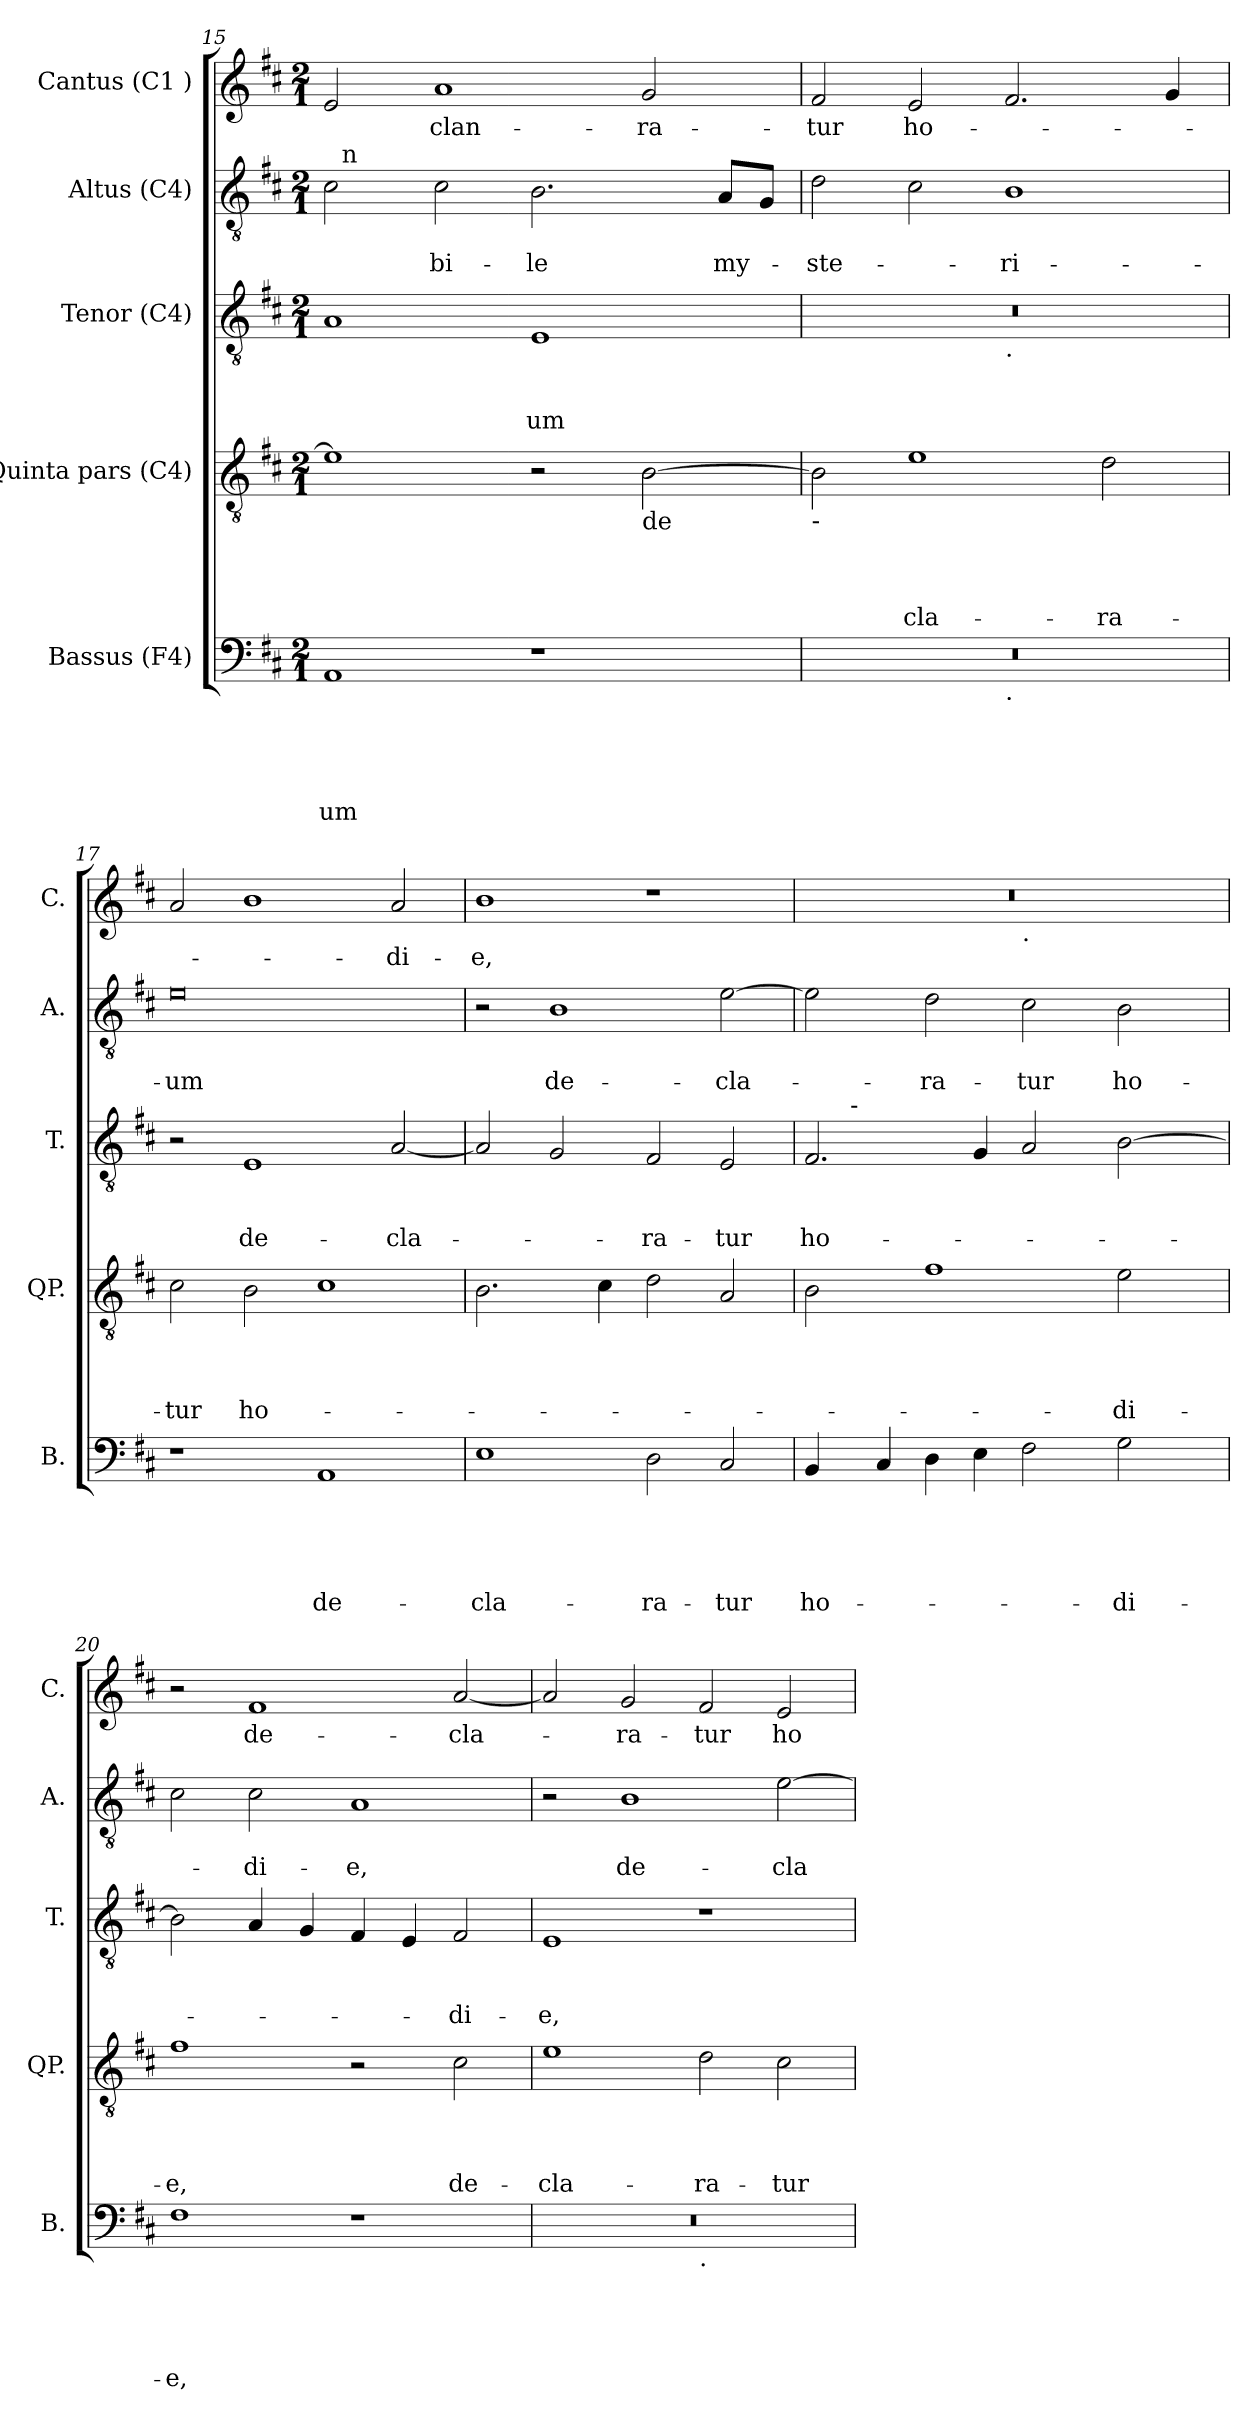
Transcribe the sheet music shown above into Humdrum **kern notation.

**kern	**text	**text	**text	**text	**text	**kern	**text	**text	**text	**text	**kern	**text	**text	**text	**kern	**text	**text	**kern	**text
*part5	*part5	*part5	*part5	*part5	*part5	*part4	*part4	*part4	*part4	*part4	*part3	*part3	*part3	*part3	*part2	*part2	*part2	*part1	*part1
*staff5	*staff5	*staff5	*staff5	*staff5	*staff5	*staff4	*staff4	*staff4	*staff4	*staff4	*staff3	*staff3	*staff3	*staff3	*staff2	*staff2	*staff2	*staff1	*staff1
*I"Bassus (F4)	*	*	*	*	*	*I"Quinta pars (C4)	*	*	*	*	*I"Tenor (C4)	*	*	*	*I"Altus (C4)	*	*	*I"Cantus (C1 )	*
*I'B.	*	*	*	*	*	*I'QP.	*	*	*	*	*I'T.	*	*	*	*I'A.	*	*	*I'C.	*
!!LO:PB:g=z
*clefF4	*	*	*	*	*	*clefGv2	*	*	*	*	*clefGv2	*	*	*	*clefGv2	*	*	*clefG2	*
*k[f#c#]	*	*	*	*	*	*k[f#c#]	*	*	*	*	*k[f#c#]	*	*	*	*k[f#c#]	*	*	*k[f#c#]	*
*D:	*	*	*	*	*	*D:	*	*	*	*	*D:	*	*	*	*D:	*	*	*D:	*
*M2/1	*	*	*	*	*	*M2/1	*	*	*	*	*M2/1	*	*	*	*M2/1	*	*	*M2/1	*
=15	=15	=15	=15	=15	=15	=15	=15	=15	=15	=15	=15	=15	=15	=15	=15	=15	=15	=15	=15
!	!	!	!	!	!LO:LY:b	!	!	!	!	!	!	!	!	!	!	!	!	!	!
*	*	*	*	*	*	*	*	*	*	*	*	*	*	*	*^	*	*	*	*
1AA	.	.	.	.	-um	1e]	.	.	.	.	1A	.	.	.	2c#\	32ryy	.	.	2e/	.
!	!	!	!	!	!	!	!	!	!	!	!	!	!	!	!	!LO:TX:a:t=n	!	!	!	!
.	.	.	.	.	.	.	.	.	.	.	.	.	.	.	.	1ryy	.	.	.	.
!	!	!	!	!	!	!	!	!	!	!	!	!	!	!	!	!	!	!LO:LY:b	!	!LO:LY:b:rj
.	.	.	.	.	.	.	.	.	.	.	.	.	.	.	2c#\	.	.	-bi-	1a	-clan-
!	!	!	!	!	!	!	!	!	!	!	!	!	!	!LO:LY:b	!	!	!	!LO:LY:b	!	!
1r	.	.	.	.	.	2r	.	.	.	.	1E	.	.	-um	2.B\	.	.	-le	.	.
.	.	.	.	.	.	.	.	.	.	.	.	.	.	.	.	2ryy	.	.	.	.
!	!	!	!	!	!	!LO:TX:b:t=de	!	!	!	!	!	!	!	!	!	!	!	!	!	!
!	!	!	!	!	!	!	!	!	!	!	!	!	!	!	!	!	!	!	!	!LO:LY:b
.	.	.	.	.	.	[>2B\	.	.	.	.	.	.	.	.	.	.	.	.	2g/	-ra-
.	.	.	.	.	.	.	.	.	.	.	.	.	.	.	.	4...ryy	.	.	.	.
!	!	!	!	!	!	!	!	!	!	!	!	!	!	!	!	!	!	!LO:LY:b	!	!
.	.	.	.	.	.	.	.	.	.	.	.	.	.	.	8A/L	.	.	my-	.	.
.	.	.	.	.	.	.	.	.	.	.	.	.	.	.	8G/J	.	.	.	.	.
=16	=16	=16	=16	=16	=16	=16	=16	=16	=16	=16	=16	=16	=16	=16	=16	=16	=16	=16	=16	=16
!	!	!	!	!	!	!LO:TX:b:t=-	!	!	!	!	!	!	!	!	!	!	!	!	!	!
!	!	!	!	!	!	!	!	!	!	!	!	!	!	!	!	!	!	!LO:LY:b	!	!LO:LY:b
*^	*	*	*	*	*	*	*	*	*	*	*^	*	*	*	*v	*v	*	*	*	*
0r	1ryy	.	.	.	.	.	2B\]	.	.	.	.	0r	1ryy	.	.	.	2d\	.	-ste-	2f#/	-tur
!	!	!	!	!	!	!	!	!	!	!	!LO:LY:b	!	!	!	!	!	!	!	!	!	!LO:LY:b
.	.	.	.	.	.	.	1e	.	.	.	cla-	.	.	.	.	.	2c#\	.	.	2e/	ho-
!	!	!	!	!	!	!	!	!	!	!	!	!	!LO:TX:b:t=.	!	!	!	!	!	!	!	!
!	!LO:TX:b:t=.	!	!	!	!	!	!	!	!	!	!	!	!	!	!	!	!	!	!	!	!
!	!	!	!	!	!	!	!	!	!	!	!	!	!	!	!	!	!	!	!LO:LY:b	!	!
.	1ryy	.	.	.	.	.	.	.	.	.	.	.	1ryy	.	.	.	1B	.	-ri-	2.f#/	.
!	!	!	!	!	!	!	!	!	!	!	!LO:LY:b	!	!	!	!	!	!	!	!	!	!
.	.	.	.	.	.	.	2d\	.	.	.	-ra-	.	.	.	.	.	.	.	.	.	.
.	.	.	.	.	.	.	.	.	.	.	.	.	.	.	.	.	.	.	.	4g/	.
=17	=17	=17	=17	=17	=17	=17	=17	=17	=17	=17	=17	=17	=17	=17	=17	=17	=17	=17	=17	=17	=17
!	!	!	!	!	!	!	!	!	!	!	!LO:LY:b	!	!	!	!	!	!	!	!LO:LY:b	!	!
*v	*v	*	*	*	*	*	*	*	*	*	*	*v	*v	*	*	*	*	*	*	*	*
1r	.	.	.	.	.	2c#\	.	.	.	-tur	2r	.	.	.	0e	.	-um	2a/	.
!	!	!	!	!	!	!	!	!	!	!LO:LY:b	!	!	!	!LO:LY:b	!	!	!	!	!
.	.	.	.	.	.	2B\	.	.	.	ho-	1E	.	.	de-	.	.	.	1b	.
!	!	!	!	!	!LO:LY:b	!	!	!	!	!	!	!	!	!	!	!	!	!	!
1AA	.	.	.	.	de-	1c#	.	.	.	.	.	.	.	.	.	.	.	.	.
!	!	!	!	!	!	!	!	!	!	!	!	!	!	!LO:LY:b	!	!	!	!	!LO:LY:b
.	.	.	.	.	.	.	.	.	.	.	[<2A/	.	.	-cla-	.	.	.	2a/	-di-
=18	=18	=18	=18	=18	=18	=18	=18	=18	=18	=18	=18	=18	=18	=18	=18	=18	=18	=18	=18
!	!	!	!	!	!LO:LY:b	!	!	!	!	!	!	!	!	!	!	!	!	!	!LO:LY:b
1E	.	.	.	.	-cla-	2.B\	.	.	.	.	2A/]	.	.	.	2r	.	.	1b	-e,
!	!	!	!	!	!	!	!	!	!	!	!	!	!	!	!	!	!LO:LY:b	!	!
.	.	.	.	.	.	.	.	.	.	.	2G/	.	.	.	1B	.	de-	.	.
.	.	.	.	.	.	4c#\	.	.	.	.	.	.	.	.	.	.	.	.	.
!	!	!	!	!	!LO:LY:b	!	!	!	!	!	!	!	!	!LO:LY:b	!	!	!	!	!
2D\	.	.	.	.	-ra-	2d\	.	.	.	.	2F#/	.	.	-ra-	.	.	.	1r	.
!	!	!	!	!	!LO:LY:b	!	!	!	!	!	!	!	!	!LO:LY:b	!	!	!LO:LY:b	!	!
2C#/	.	.	.	.	-tur	2A/	.	.	.	.	2E/	.	.	-tur	[<2e\	.	-cla-	.	.
!!LO:LB:g=z
=19	=19	=19	=19	=19	=19	=19	=19	=19	=19	=19	=19	=19	=19	=19	=19	=19	=19	=19	=19
!	!	!	!	!	!LO:LY:b	!	!	!	!	!	!	!	!	!LO:LY:b	!	!	!	!	!
*	*	*	*	*	*	*	*	*	*	*	*^	*	*	*	*	*	*	*^	*
4BB/	.	.	.	.	ho-	2B\	.	.	.	.	2.F#/	8ryy	.	.	ho-	2e\]	.	.	0r	1ryy	.
.	.	.	.	.	.	.	.	.	.	.	.	32ryy	.	.	.	.	.	.	.	.	.
!	!	!	!	!	!	!	!	!	!	!	!	!LO:TX:a:t=-	!	!	!	!	!	!	!	!	!
.	.	.	.	.	.	.	.	.	.	.	.	1ryy	.	.	.	.	.	.	.	.	.
4C#/	.	.	.	.	.	.	.	.	.	.	.	.	.	.	.	.	.	.	.	.	.
!	!	!	!	!	!	!	!	!	!	!	!	!	!	!	!	!	!	!LO:LY:b	!	!	!
4D\	.	.	.	.	.	1f#	.	.	.	.	.	.	.	.	.	2d\	.	-ra-	.	.	.
4E\	.	.	.	.	.	.	.	.	.	.	4G/	.	.	.	.	.	.	.	.	.	.
!	!	!	!	!	!	!	!	!	!	!	!	!	!	!	!	!	!	!	!	!LO:TX:b:t=.	!
!	!	!	!	!	!	!	!	!	!	!	!	!	!	!	!	!	!	!LO:LY:b	!	!	!
2F#\	.	.	.	.	.	.	.	.	.	.	2A/	.	.	.	.	2c#\	.	-tur	.	1ryy	.
.	.	.	.	.	.	.	.	.	.	.	.	2ryy	.	.	.	.	.	.	.	.	.
!	!	!	!	!	!LO:LY:b	!	!	!	!	!LO:LY:b	!	!	!	!	!	!	!	!LO:LY:b	!	!	!
2G\	.	.	.	.	-di-	2e\	.	.	.	-di-	[>2B\	.	.	.	.	2B\	.	ho-	.	.	.
.	.	.	.	.	.	.	.	.	.	.	.	4ryy	.	.	.	.	.	.	.	.	.
.	.	.	.	.	.	.	.	.	.	.	.	16.ryy	.	.	.	.	.	.	.	.	.
=20	=20	=20	=20	=20	=20	=20	=20	=20	=20	=20	=20	=20	=20	=20	=20	=20	=20	=20	=20	=20	=20
!	!	!	!	!	!LO:LY:b	!	!	!	!	!LO:LY:b	!	!	!	!	!	!	!	!	!	!	!
*	*	*	*	*	*	*	*	*	*	*	*v	*v	*	*	*	*	*	*	*v	*v	*
1F#	.	.	.	.	-e,	1f#	.	.	.	-e,	2B\]	.	.	.	2c#\	.	.	2r	.
!	!	!	!	!	!	!	!	!	!	!	!	!	!	!	!	!	!LO:LY:b	!	!LO:LY:b
.	.	.	.	.	.	.	.	.	.	.	4A/	.	.	.	2c#\	.	-di-	1f#	de-
.	.	.	.	.	.	.	.	.	.	.	4G/	.	.	.	.	.	.	.	.
!	!	!	!	!	!	!	!	!	!	!	!	!	!	!	!	!	!LO:LY:b	!	!
1r	.	.	.	.	.	2r	.	.	.	.	4F#/	.	.	.	1A	.	-e,	.	.
.	.	.	.	.	.	.	.	.	.	.	4E/	.	.	.	.	.	.	.	.
!	!	!	!	!	!	!	!	!	!	!LO:LY:b	!	!	!	!LO:LY:b	!	!	!	!	!LO:LY:b
.	.	.	.	.	.	2c#\	.	.	.	de-	2F#/	.	.	-di-	.	.	.	[<2a/	-cla-
=21	=21	=21	=21	=21	=21	=21	=21	=21	=21	=21	=21	=21	=21	=21	=21	=21	=21	=21	=21
!	!	!	!	!	!	!	!	!	!	!LO:LY:b	!	!	!	!LO:LY:b	!	!	!	!	!
*^	*	*	*	*	*	*	*	*	*	*	*	*	*	*	*	*	*	*	*
0r	1ryy	.	.	.	.	.	1e	.	.	.	-cla-	1E	.	.	-e,	2r	.	.	2a/]	.
!	!	!	!	!	!	!	!	!	!	!	!	!	!	!	!	!	!	!LO:LY:b	!	!LO:LY:b
.	.	.	.	.	.	.	.	.	.	.	.	.	.	.	.	1B	.	de-	2g/	-ra-
!	!LO:TX:b:t=.	!	!	!	!	!	!	!	!	!	!	!	!	!	!	!	!	!	!	!
!	!	!	!	!	!	!	!	!	!	!	!LO:LY:b	!	!	!	!	!	!	!	!	!LO:LY:b
.	1ryy	.	.	.	.	.	2d\	.	.	.	-ra-	1r	.	.	.	.	.	.	2f#/	-tur
!	!	!	!	!	!	!	!	!	!	!	!LO:LY:b	!	!	!	!	!	!	!LO:LY:b	!	!LO:LY:b
.	.	.	.	.	.	.	2c#\	.	.	.	-tur	.	.	.	.	[>2e\	.	-cla-	2e/	ho-
*v	*v	*	*	*	*	*	*	*	*	*	*	*	*	*	*	*	*	*	*	*
=	=	=	=	=	=	=	=	=	=	=	=	=	=	=	=	=	=	=	=
*-	*-	*-	*-	*-	*-	*-	*-	*-	*-	*-	*-	*-	*-	*-	*-	*-	*-	*-	*-
